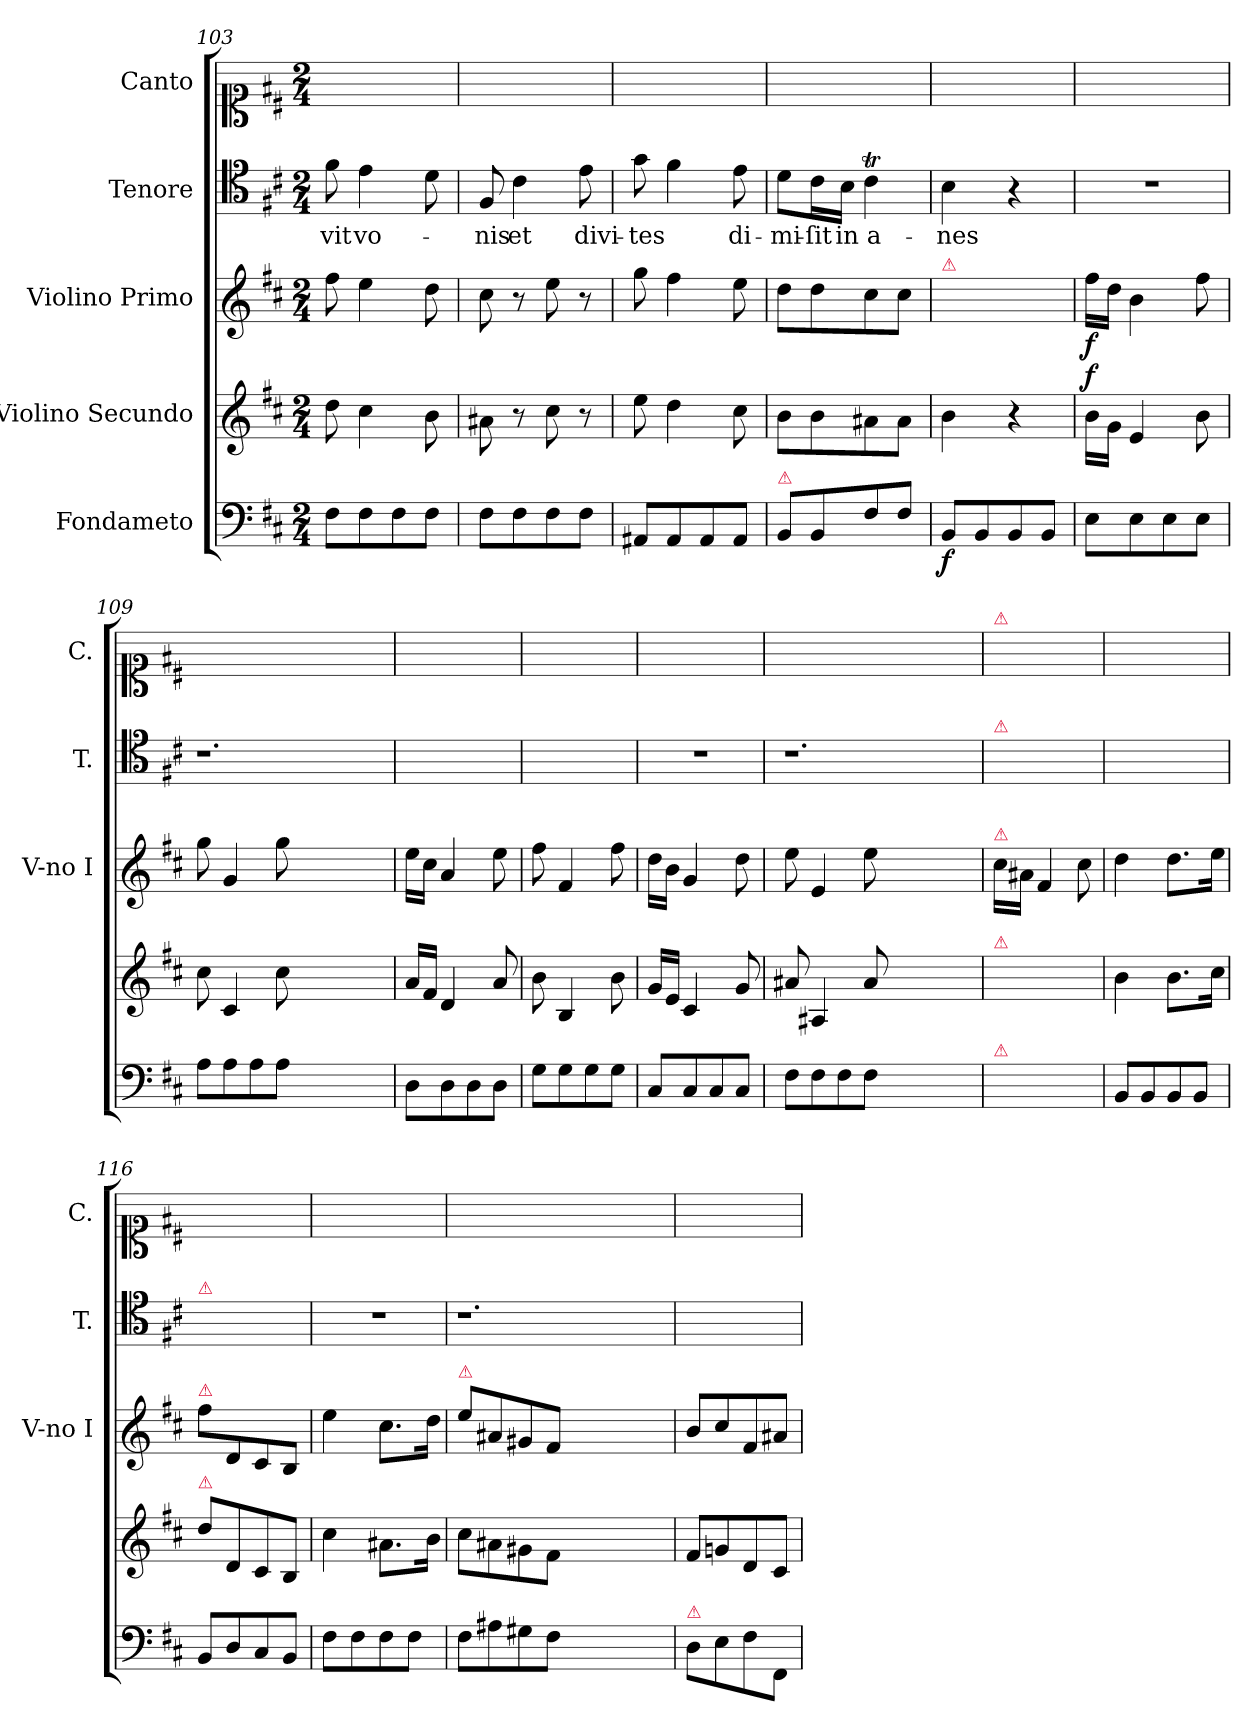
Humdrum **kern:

**kern	**dynam	**kern	**dynam	**kern	**dynam	**kern	**text	**kern
*part5	*part5	*part4	*part4	*part3	*part3	*part2	*part2	*part1
*staff5	*staff5	*staff4	*staff4	*staff3	*staff3	*staff2	*staff2	*staff1
*I"Fondameto	*	*I"Violino Secundo	*	*I"Violino Primo	*	*I"Tenore	*	*I"Canto
*	*	*	*	*I'V-no I	*	*I'T.	*	*I'C.
*clefF4	*	*clefG2	*	*clefG2	*	*clefC4	*	*clefC1
*k[f#c#]	*	*k[f#c#]	*	*k[f#c#]	*	*k[f#c#]	*	*k[f#c#]
*M2/4	*	*M2/4	*	*M2/4	*	*M2/4	*	*M2/4
=103	=103	=103	=103	=103	=103	=103	=103	=103
8F#\L	.	8dd\	.	8ff#\	.	8f#\	-vit	2ryy
8F#\	.	4cc#\	.	4ee\	.	4e\	vo-	.
8F#\	.	.	.	.	.	.	.	.
8F#\J	.	8b\	.	8dd\	.	8d\	.	.
=104	=104	=104	=104	=104	=104	=104	=104	=104
8F#\L	.	8a#X\	.	8cc#\	.	8F#/	-nis	2ryy
8F#\	.	8r	.	8r	.	4c#\	et	.
8F#\	.	8cc#\	.	8ee\	.	.	.	.
8F#\J	.	8r	.	8r	.	8e\	divi-	.
=105	=105	=105	=105	=105	=105	=105	=105	=105
8AA#X/L	.	8ee\	.	8gg\	.	8g\	-tes	2ryy
8AA#/	.	4dd\	.	4ff#\	.	4f#\	.	.
8AA#/	.	.	.	.	.	.	.	.
8AA#/J	.	8cc#\	.	8ee\	.	8e\	di-	.
=106	=106	=106	=106	=106	=106	=106	=106	=106
!LO:TX:a:color=crimson:t=⚠	!	!	!	!	!	!	!	!
8BB/L	.	8b\L	.	8dd\L	.	8d\L	-mi-	2ryy
8BB/	.	8b\	.	8dd\	.	16c#\L	-ſit	.
.	.	.	.	.	.	16B\JJ	in	.
8F#\	.	8a#X\	.	8cc#\	.	4c#t\	a-	.
8F#\J	.	8a#\J	.	8cc#\J	.	.	.	.
=107	=107	=107	=107	=107	=107	=107	=107	=107
!	!	!	!	!LO:TX:a:color=crimson:t=⚠	!	!	!	!
8BB/L	f	4b\	.	2ryy	.	4B\	-nes	2ryy
8BB/	.	.	.	.	.	.	.	.
8BB/	.	4r	.	.	.	4r	.	.
8BB/J	.	.	.	.	.	.	.	.
=108	=108	=108	=108	=108	=108	=108	=108	=108
!	!	!	!LO:DY:a	!	!	!	!	!
8E\L	.	16b\LL	f	16ff#\LL	f	2r	.	2ryy
.	.	16g\JJ	.	16dd\JJ	.	.	.	.
8E\	.	4e/	.	4b\	.	.	.	.
8E\	.	.	.	.	.	.	.	.
8E\J	.	8b\	.	8ff#\	.	.	.	.
=109	=109	=109	=109	=109	=109	=109	=109	=109
8A\L	.	8cc#\	.	8gg\	.	1.r	.	2ryy
8A\	.	4c#/	.	4g/	.	.	.	.
8A\	.	.	.	.	.	.	.	.
8A\J	.	8cc#\	.	8gg\	.	.	.	.
1ryy	.	1ryy	.	1ryy	.	.	.	1ryy
=110	=110	=110	=110	=110	=110	=110	=110	=110
8D\L	.	16a/LL	.	16ee\LL	.	2ryy	.	2ryy
.	.	16f#/JJ	.	16cc#\JJ	.	.	.	.
8D\	.	4d/	.	4a/	.	.	.	.
8D\	.	.	.	.	.	.	.	.
8D\J	.	8a/	.	8ee\	.	.	.	.
=111	=111	=111	=111	=111	=111	=111	=111	=111
8G\L	.	8b\	.	8ff#\	.	2ryy	.	2ryy
8G\	.	4B/	.	4f#/	.	.	.	.
8G\	.	.	.	.	.	.	.	.
8G\J	.	8b\	.	8ff#\	.	.	.	.
=112	=112	=112	=112	=112	=112	=112	=112	=112
8C#/L	.	16g/LL	.	16dd\LL	.	2r	.	2ryy
.	.	16e/JJ	.	16b\JJ	.	.	.	.
8C#/	.	4c#/	.	4g/	.	.	.	.
8C#/	.	.	.	.	.	.	.	.
8C#/J	.	8g/	.	8dd\	.	.	.	.
=113	=113	=113	=113	=113	=113	=113	=113	=113
8F#\L	.	8a#X/	.	8ee\	.	1.r	.	2ryy
8F#\	.	4A#X/	.	4e/	.	.	.	.
8F#\	.	.	.	.	.	.	.	.
8F#\J	.	8a#/	.	8ee\	.	.	.	.
1ryy	.	1ryy	.	1ryy	.	.	.	1ryy
=114	=114	=114	=114	=114	=114	=114	=114	=114
!	!	!	!	!	!	!	!	!LO:TX:a:color=crimson:t=⚠
!	!	!	!	!	!	!LO:TX:a:color=crimson:t=⚠	!	!
!	!	!	!	!LO:TX:a:color=crimson:t=⚠	!	!	!	!
!	!	!LO:TX:a:color=crimson:t=⚠	!	!	!	!	!	!
!LO:TX:a:color=crimson:t=⚠	!	!	!	!	!	!	!	!
2ryy	.	2ryy	.	16cc#\LL	.	2ryy	.	2ryy
.	.	.	.	16a#X\JJ	.	.	.	.
.	.	.	.	4f#/	.	.	.	.
.	.	.	.	8cc#\	.	.	.	.
=115	=115	=115	=115	=115	=115	=115	=115	=115
8BB/L	.	4b\	.	4dd\	.	2ryy	.	2ryy
8BB/	.	.	.	.	.	.	.	.
8BB/	.	8.b\L	.	8.dd\L	.	.	.	.
8BB/J	.	.	.	.	.	.	.	.
.	.	16cc#\Jk	.	16ee\Jk	.	.	.	.
=116	=116	=116	=116	=116	=116	=116	=116	=116
!	!	!	!	!	!	!LO:TX:a:color=crimson:t=⚠	!	!
!	!	!	!	!LO:TX:a:color=crimson:t=⚠	!	!	!	!
!	!	!LO:TX:a:color=crimson:t=⚠	!	!	!	!	!	!
8BB/L	.	8dd\L	.	8ff#\L	.	2ryy	.	2ryy
8D/	.	8d/	.	8d/	.	.	.	.
8C#/	.	8c#/	.	8c#/	.	.	.	.
8BB/J	.	8B/J	.	8B/J	.	.	.	.
=117	=117	=117	=117	=117	=117	=117	=117	=117
8F#\L	.	4cc#\	.	4ee\	.	2r	.	2ryy
8F#\	.	.	.	.	.	.	.	.
8F#\	.	8.a#X\L	.	8.cc#\L	.	.	.	.
8F#\J	.	.	.	.	.	.	.	.
.	.	16b\Jk	.	16dd\Jk	.	.	.	.
=118	=118	=118	=118	=118	=118	=118	=118	=118
!	!	!	!	!LO:TX:a:color=crimson:t=⚠	!	!	!	!
8F#\L	.	8cc#\L	.	8ee\L	.	1.r	.	2ryy
8A#X\	.	8a#X\	.	8a#X/	.	.	.	.
8G#X\	.	8g#X\	.	8g#X/	.	.	.	.
8F#\J	.	8f#\J	.	8f#/J	.	.	.	.
1ryy	.	1ryy	.	1ryy	.	.	.	1ryy
=119	=119	=119	=119	=119	=119	=119	=119	=119
!LO:TX:a:color=crimson:t=⚠	!	!	!	!	!	!	!	!
8D\L	.	8f#/L	.	8b/L	.	2ryy	.	2ryy
8E\	.	8gn/	.	8cc#/	.	.	.	.
8F#\	.	8d/	.	8f#/	.	.	.	.
8FF#/J	.	8c#/J	.	8a#X/J	.	.	.	.
=	=	=	=	=	=	=	=	=
*-	*-	*-	*-	*-	*-	*-	*-	*-
